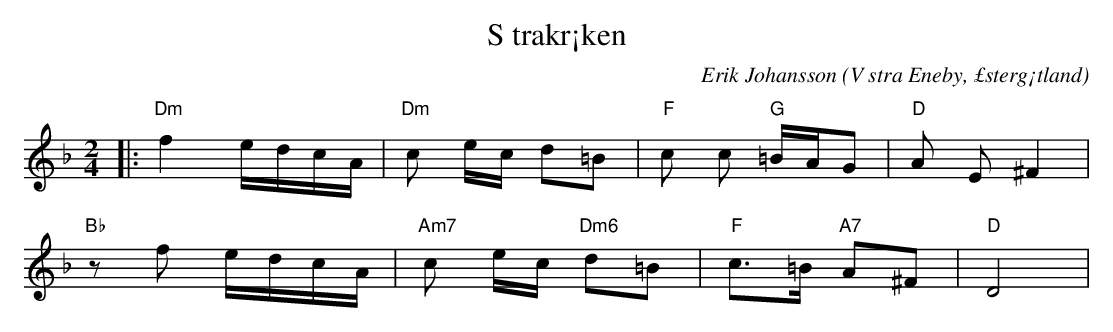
X:1
T:S trakr¡ken
C:Erik Johansson
O:V stra Eneby, £sterg¡tland
Q:80
M:2/4
L:1/8
K:Dm
|:"Dm"f2 e/d/c/A/ |"Dm"c e/c/ d=B| "F" c c "G" =B/A/G | "D" A E ^F2 |
"Bb" zf e/d/c/A/ |"Am7"c e/c/ "Dm6"d=B| "F" c>=B  "A7" A^F | "D" D4 |
